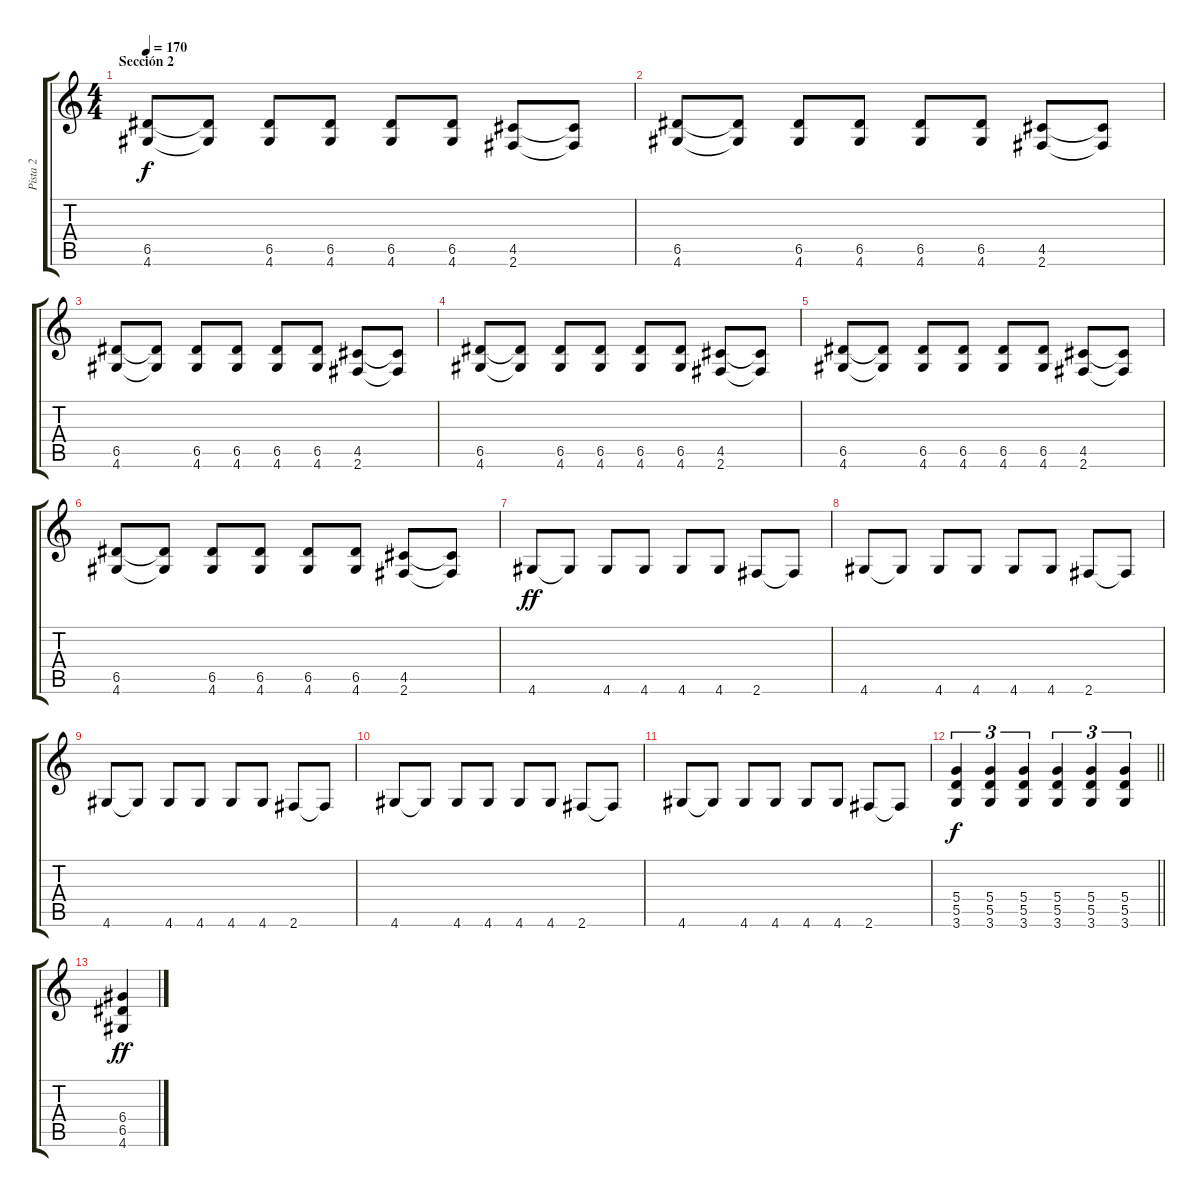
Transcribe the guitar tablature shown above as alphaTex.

\track ("Pista 2" "Pista 2") {instrument distortionguitar}
\staff {score tabs}
\tuning (E4 B3 G3 D3 A2 E2) {hide}
\ts (4 4)
\section ("" "Sección 2")
\tempo 170
\clef g2
\ks c
(6.5 4.6).8{dy f} (6.5{t} 4.6{t}).8 (6.5 4.6).8 (6.5 4.6).8 (6.5 4.6).8 (6.5 4.6).8 (4.5 2.6).8 (4.5{t} 2.6{t}).8 |
(6.5 4.6).8 (6.5{t} 4.6{t}).8 (6.5 4.6).8 (6.5 4.6).8 (6.5 4.6).8 (6.5 4.6).8 (4.5 2.6).8 (4.5{t} 2.6{t}).8 |
(6.5 4.6).8 (6.5{t} 4.6{t}).8 (6.5 4.6).8 (6.5 4.6).8 (6.5 4.6).8 (6.5 4.6).8 (4.5 2.6).8 (4.5{t} 2.6{t}).8 |
(6.5 4.6).8 (6.5{t} 4.6{t}).8 (6.5 4.6).8 (6.5 4.6).8 (6.5 4.6).8 (6.5 4.6).8 (4.5 2.6).8 (4.5{t} 2.6{t}).8 |
(6.5 4.6).8 (6.5{t} 4.6{t}).8 (6.5 4.6).8 (6.5 4.6).8 (6.5 4.6).8 (6.5 4.6).8 (4.5 2.6).8 (4.5{t} 2.6{t}).8 |
(6.5 4.6).8 (6.5{t} 4.6{t}).8 (6.5 4.6).8 (6.5 4.6).8 (6.5 4.6).8 (6.5 4.6).8 (4.5 2.6).8 (4.5{t} 2.6{t}).8 |
4.6.8{dy ff} 4.6{t}.8 4.6.8 4.6.8 4.6.8 4.6.8 2.6.8 2.6{t}.8 |
4.6.8 4.6{t}.8 4.6.8 4.6.8 4.6.8 4.6.8 2.6.8 2.6{t}.8 |
4.6.8 4.6{t}.8 4.6.8 4.6.8 4.6.8 4.6.8 2.6.8 2.6{t}.8 |
4.6.8 4.6{t}.8 4.6.8 4.6.8 4.6.8 4.6.8 2.6.8 2.6{t}.8 |
4.6.8 4.6{t}.8 4.6.8 4.6.8 4.6.8 4.6.8 2.6.8 2.6{t}.8 |
\barLineRight lightlight
(5.4 5.5 3.6).4{tu (3 2) dy f} (5.4 5.5 3.6).4{tu (3 2)} (5.4 5.5 3.6).4{tu (3 2)} (5.4 5.5 3.6).4{tu (3 2)} (5.4 5.5 3.6).4{tu (3 2)} (5.4 5.5 3.6).4{tu (3 2)} |
(6.4 6.5 4.6).4{dy ff}
